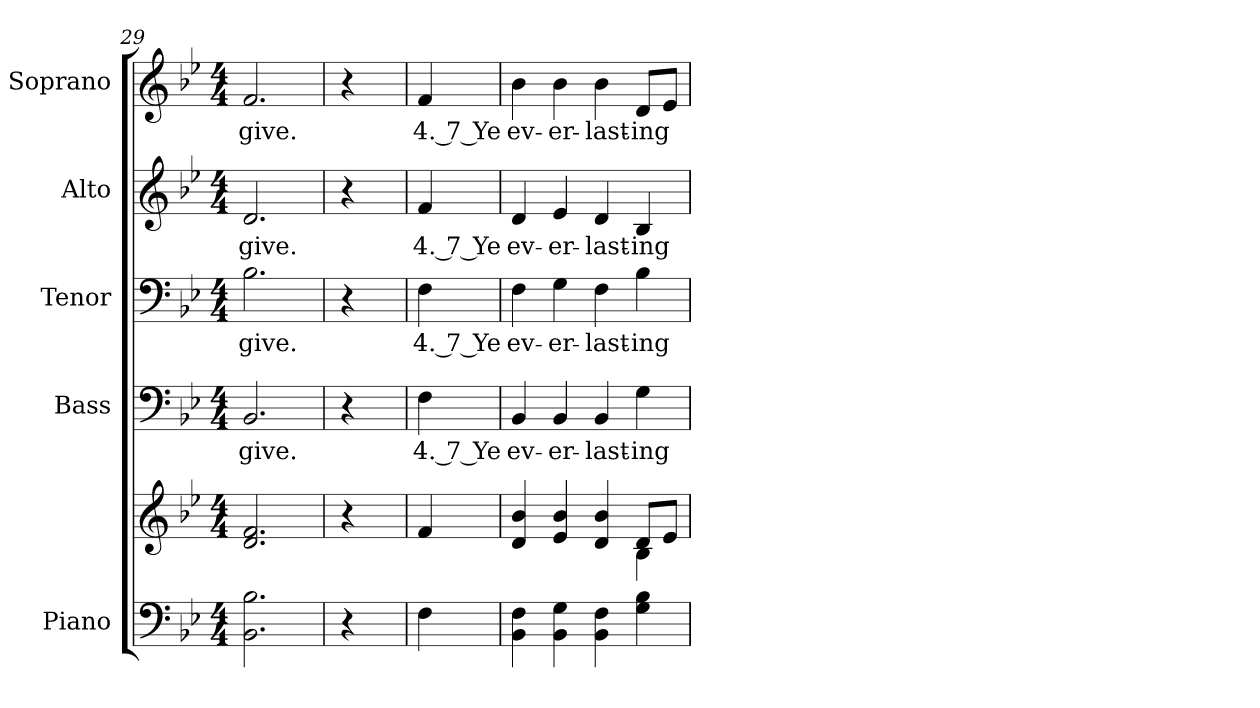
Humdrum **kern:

**kern	**kern	**kern	**text	**kern	**text	**kern	**text	**kern	**text
*part5	*part5	*part4	*part4	*part3	*part3	*part2	*part2	*part1	*part1
*staff6	*staff5	*staff4	*staff4	*staff3	*staff3	*staff2	*staff2	*staff1	*staff1
*I"Piano	*	*I"Bass	*	*I"Tenor	*	*I"Alto	*	*I"Soprano	*
*I'Pno.	*	*I'B.	*	*I'T.	*	*I'A.	*	*I'S.	*
!!LO:PB:g=z
*clefF4	*clefG2	*clefF4	*	*clefF4	*	*clefG2	*	*clefG2	*
*k[b-e-]	*k[b-e-]	*k[b-e-]	*	*k[b-e-]	*	*k[b-e-]	*	*k[b-e-]	*
*B-:	*B-:	*B-:	*	*B-:	*	*B-:	*	*B-:	*
*M4/4	*M4/4	*M4/4	*	*M4/4	*	*M4/4	*	*M4/4	*
=29	=29	=29	=29	=29	=29	=29	=29	=29	=29
!	!	!	!LO:LY:b:color=#000000	!	!	!	!	!	!
!	!	!	!	!	!LO:LY:b:color=#000000	!	!	!	!
!	!	!	!	!	!	!	!LO:LY:b:color=#000000	!	!
!	!	!	!	!	!	!	!	!	!LO:LY:b:color=#000000
2.BB-i\ 2.B-i	2.di/ 2.fi	2.BB-i/	give.	2.B-i\	give.	2.di/	give.	2.fi/	give.
=30	=30	=30	=30	=30	=30	=30	=30	=30	=30
4r	4r	4r	.	4r	.	4r	.	4r	.
=31	=31	=31	=31	=31	=31	=31	=31	=31	=31
!	!	!	!LO:LY:b:color=#000000	!	!	!	!	!	!
!	!	!	!	!	!LO:LY:b:color=#000000	!	!	!	!
!	!	!	!	!	!	!	!LO:LY:b:color=#000000	!	!
!	!	!	!	!	!	!	!	!	!LO:LY:b:color=#000000
4Fi\	4fi/	4Fi\	4. 7 Ye	4Fi\	4. 7 Ye	4fi/	4. 7 Ye	4fi/	4. 7 Ye
=32	=32	=32	=32	=32	=32	=32	=32	=32	=32
*	*^	*	*	*	*	*	*	*	*
!	!	!	!	!LO:LY:b:color=#000000	!	!	!	!	!	!
!	!	!	!	!	!	!LO:LY:b:color=#000000	!	!	!	!
!	!	!	!	!	!	!	!	!LO:LY:b:color=#000000	!	!
!	!	!	!	!	!	!	!	!	!	!LO:LY:b:color=#000000
4BB-i\ 4Fi	4di/ 4b-i	2ryy	4BB-i/	ev-	4Fi\	ev-	4di/	ev-	4b-i\	ev-
!	!	!	!	!LO:LY:b:color=#000000	!	!	!	!	!	!
!	!	!	!	!	!	!LO:LY:b:color=#000000	!	!	!	!
!	!	!	!	!	!	!	!	!LO:LY:b:color=#000000	!	!
!	!	!	!	!	!	!	!	!	!	!LO:LY:b:color=#000000
4BB-i\ 4Gi	4e-i/ 4b-i	.	4BB-i/	-er-	4Gi\	-er-	4e-i/	-er-	4b-i\	-er-
!	!	!	!	!LO:LY:b:color=#000000	!	!	!	!	!	!
!	!	!	!	!	!	!LO:LY:b:color=#000000	!	!	!	!
!	!	!	!	!	!	!	!	!LO:LY:b:color=#000000	!	!
!	!	!	!	!	!	!	!	!	!	!LO:LY:b:color=#000000
4BB-i\ 4Fi	4di/ 4b-i	4ryy	4BB-i/	-last-	4Fi\	-last-	4di/	-last-	4b-i\	-last-
!	!	!	!	!LO:LY:b:color=#000000	!	!	!	!	!	!
!	!	!	!	!	!	!LO:LY:b:color=#000000	!	!	!	!
!	!	!	!	!	!	!	!	!LO:LY:b:color=#000000	!	!
!	!	!	!	!	!	!	!	!	!	!LO:LY:b:color=#000000
4Gi\ 4B-i	8di/L	4B-i\	4Gi\	-ing	4B-i\	-ing	4B-i/	-ing	8di/L	-ing
.	8e-i/J	.	.	.	.	.	.	.	8e-i/J	.
*	*v	*v	*	*	*	*	*	*	*	*
=	=	=	=	=	=	=	=	=	=
*-	*-	*-	*-	*-	*-	*-	*-	*-	*-
